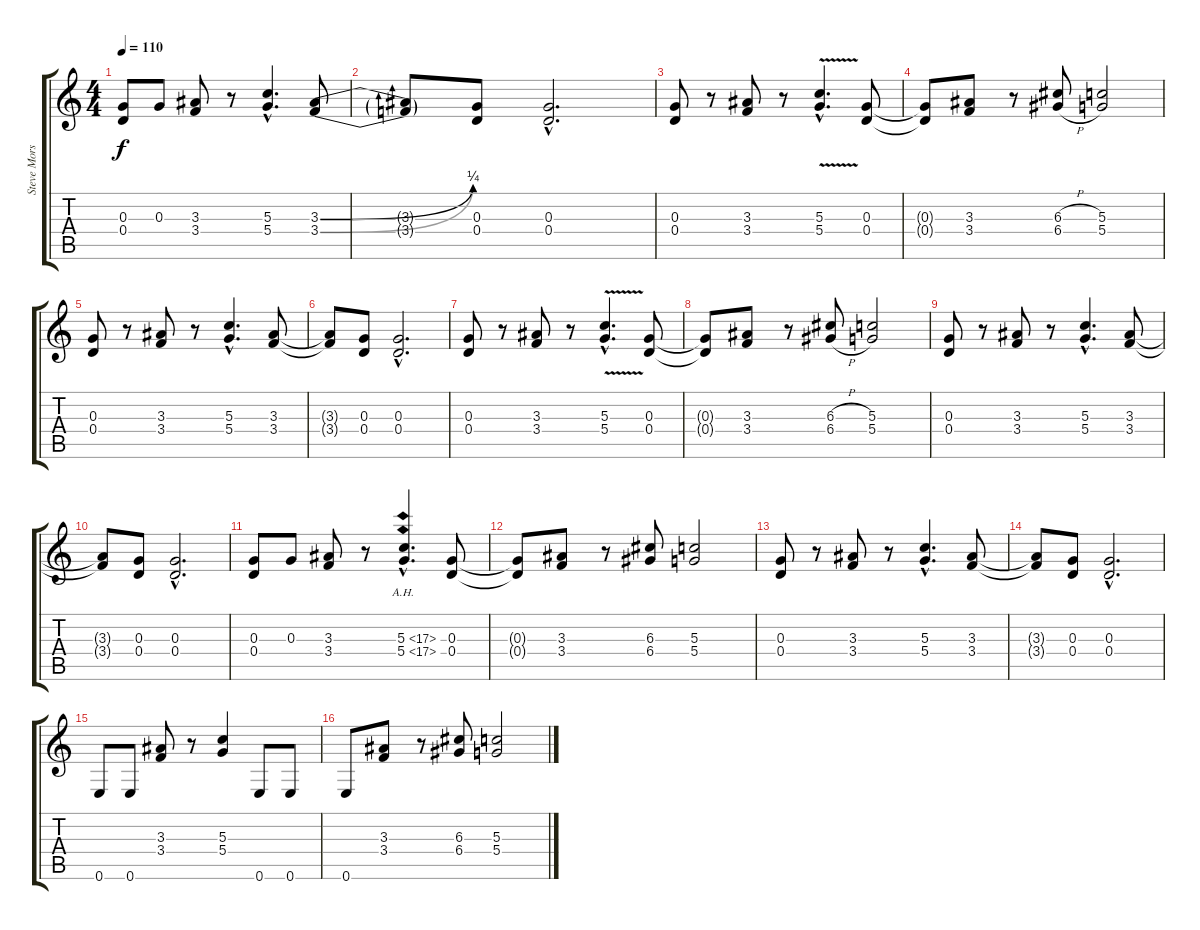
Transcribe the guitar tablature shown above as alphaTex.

\track ("Steve Morse" "Steve Mors") {instrument overdrivenguitar}
\staff {score tabs}
\tuning (E4 B3 G3 D3 A2 E2) {hide}
\ts (4 4)
\tempo 110
\clef g2
\ks c
(0.3 0.4).8{dy f} 0.3.8 (3.3 3.4).8 r.8 (5.3{hac} 5.4{hac}).4{d} (3.3{be (bend 0 0 60 1)} 3.4{be (bend 0 0 60 1)}).8 |
(3.3{t} 3.4{t}).8 (0.3 0.4).8 (0.3{hac} 0.4{hac}).2{d} |
(0.3 0.4).8 r.8 (3.3 3.4).8 r.8 (5.3{v hac} 5.4{v hac}).4{d} (0.3 0.4).8 |
(0.3{t} 0.4{t}).8 (3.3 3.4).8 r.8 (6.3{h} 6.4{h}).8 (5.3 5.4).2 |
(0.3 0.4).8 r.8 (3.3 3.4).8 r.8 (5.3{hac} 5.4{hac}).4{d} (3.3 3.4).8 |
(3.3{t} 3.4{t}).8 (0.3 0.4).8 (0.3{hac} 0.4{hac}).2{d} |
(0.3 0.4).8 r.8 (3.3 3.4).8 r.8 (5.3{v hac} 5.4{v hac}).4{d} (0.3 0.4).8 |
(0.3{t} 0.4{t}).8 (3.3 3.4).8 r.8 (6.3{h} 6.4{h}).8 (5.3 5.4).2 |
(0.3 0.4).8 r.8 (3.3 3.4).8 r.8 (5.3{hac} 5.4{hac}).4{d} (3.3 3.4).8 |
(3.3{t} 3.4{t}).8 (0.3 0.4).8 (0.3{hac} 0.4{hac}).2{d} |
(0.3 0.4).8 0.3.8 (3.3 3.4).8 r.8 (5.3{ah 12 hac} 5.4{ah 12 hac}).4{d} (0.3 0.4).8 |
(0.3{t} 0.4{t}).8 (3.3 3.4).8 r.8 (6.3 6.4).8 (5.3 5.4).2 |
(0.3 0.4).8 r.8 (3.3 3.4).8 r.8 (5.3{hac} 5.4{hac}).4{d} (3.3 3.4).8 |
(3.3{t} 3.4{t}).8 (0.3 0.4).8 (0.3{hac} 0.4{hac}).2{d} |
0.6.8 0.6.8 (3.3 3.4).8 r.8 (5.3 5.4).4 0.6.8 0.6.8 |
0.6.8 (3.3 3.4).8 r.8 (6.3 6.4).8 (5.3 5.4).2
